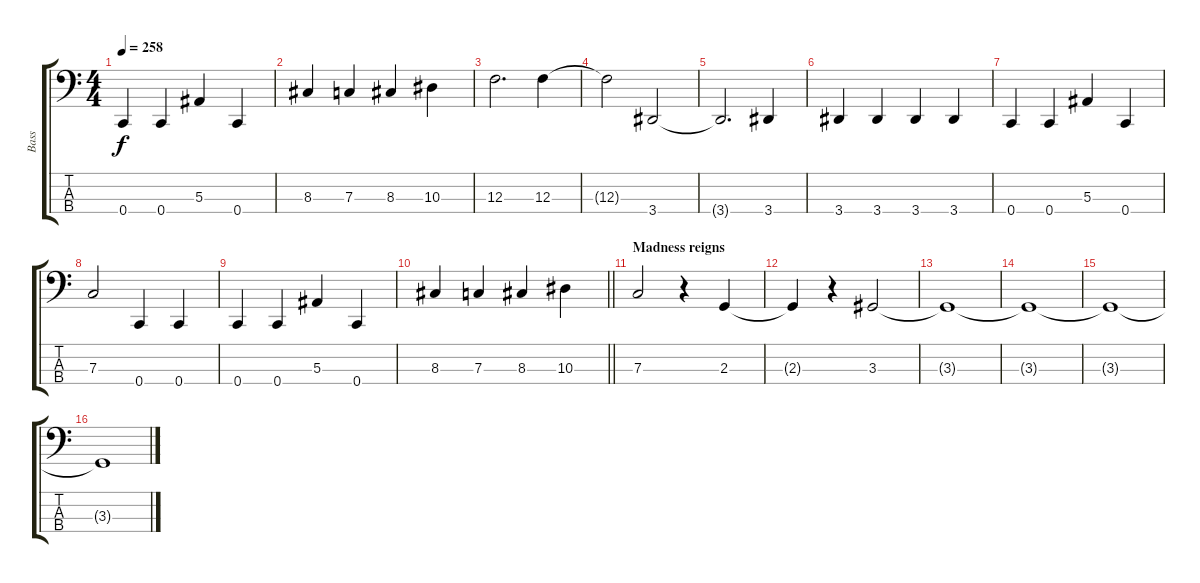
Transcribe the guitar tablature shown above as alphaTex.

\track ("Bass" "Bass") {instrument electricbassfinger}
\staff {score tabs}
\tuning (Eb2 Bb1 F1 C1) {hide}
\ts (4 4)
\tempo 258
\clef f4
\ks c
0.4.4{dy f} 0.4.4 5.3.4 0.4.4 |
8.3.4 7.3.4 8.3.4 10.3.4 |
12.3.2{d} 12.3.4 |
12.3{t}.2 3.4.2 |
3.4{t}.2{d} 3.4.4 |
3.4.4 3.4.4 3.4.4 3.4.4 |
0.4.4 0.4.4 5.3.4 0.4.4 |
7.3.2 0.4.4 0.4.4 |
0.4.4 0.4.4 5.3.4 0.4.4 |
\barLineRight lightlight
8.3.4 7.3.4 8.3.4 10.3.4 |
\section ("" "Madness reigns")
7.3.2 r.4 2.3.4 |
2.3{t}.4 r.4 3.3.2 |
3.3{t}.1 |
3.3{t}.1 |
3.3{t}.1 |
3.3{t}.1
